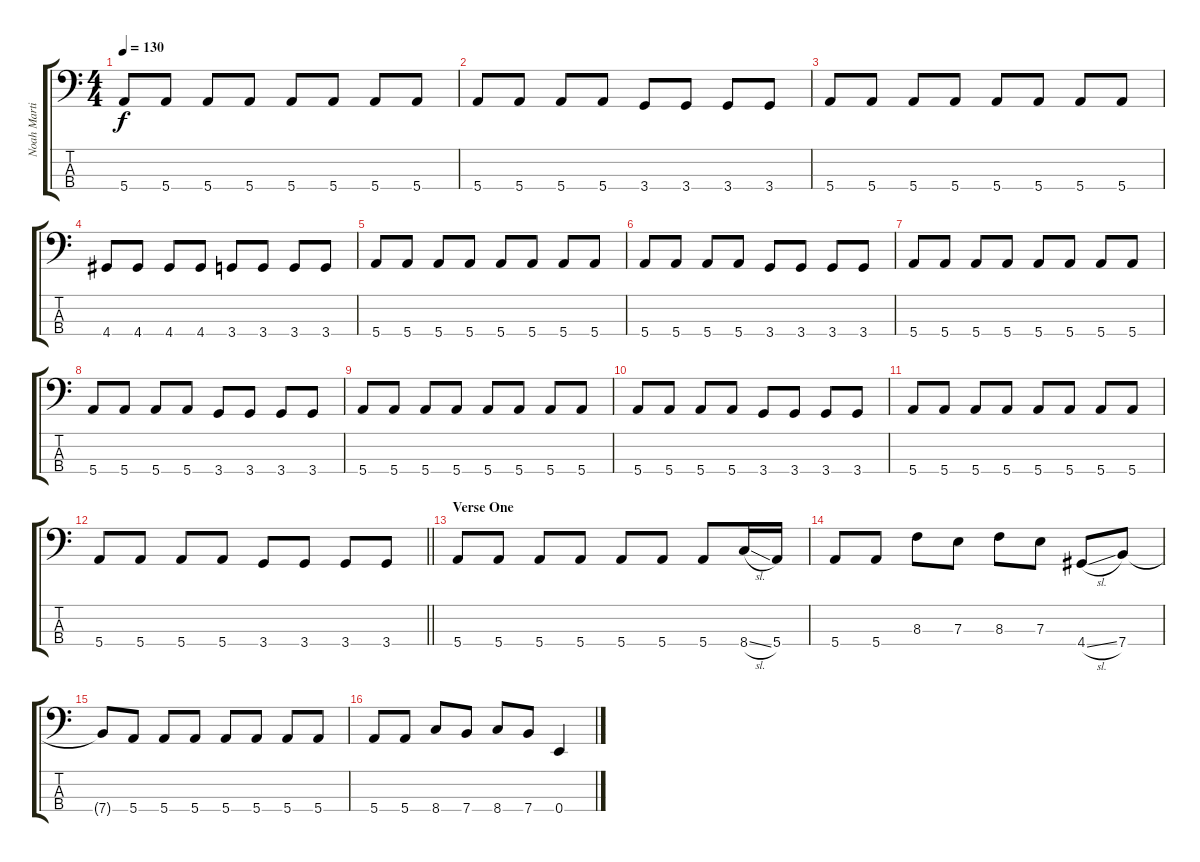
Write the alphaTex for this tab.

\track ("Noah Martin" "Noah Marti") {instrument electricbassfinger}
\staff {score tabs}
\tuning (G2 D2 A1 E1) {hide}
\ts (4 4)
\tempo 130
\clef f4
\ks c
5.4.8{dy f} 5.4.8 5.4.8 5.4.8 5.4.8 5.4.8 5.4.8 5.4.8 |
5.4.8 5.4.8 5.4.8 5.4.8 3.4.8 3.4.8 3.4.8 3.4.8 |
5.4.8 5.4.8 5.4.8 5.4.8 5.4.8 5.4.8 5.4.8 5.4.8 |
4.4.8 4.4.8 4.4.8 4.4.8 3.4.8 3.4.8 3.4.8 3.4.8 |
5.4.8 5.4.8 5.4.8 5.4.8 5.4.8 5.4.8 5.4.8 5.4.8 |
5.4.8 5.4.8 5.4.8 5.4.8 3.4.8 3.4.8 3.4.8 3.4.8 |
5.4.8 5.4.8 5.4.8 5.4.8 5.4.8 5.4.8 5.4.8 5.4.8 |
5.4.8 5.4.8 5.4.8 5.4.8 3.4.8 3.4.8 3.4.8 3.4.8 |
5.4.8 5.4.8 5.4.8 5.4.8 5.4.8 5.4.8 5.4.8 5.4.8 |
5.4.8 5.4.8 5.4.8 5.4.8 3.4.8 3.4.8 3.4.8 3.4.8 |
5.4.8 5.4.8 5.4.8 5.4.8 5.4.8 5.4.8 5.4.8 5.4.8 |
\barLineRight lightlight
5.4.8 5.4.8 5.4.8 5.4.8 3.4.8 3.4.8 3.4.8 3.4.8 |
\section ("" "Verse One")
5.4.8 5.4.8 5.4.8 5.4.8 5.4.8 5.4.8 5.4.8 8.4{sl}.16 5.4.16 |
5.4.8 5.4.8 8.3.8 7.3.8 8.3.8 7.3.8 4.4{sl}.8 7.4.8 |
7.4{t}.8 5.4.8 5.4.8 5.4.8 5.4.8 5.4.8 5.4.8 5.4.8 |
5.4.8 5.4.8 8.4.8 7.4.8 8.4.8 7.4.8 0.4.4
